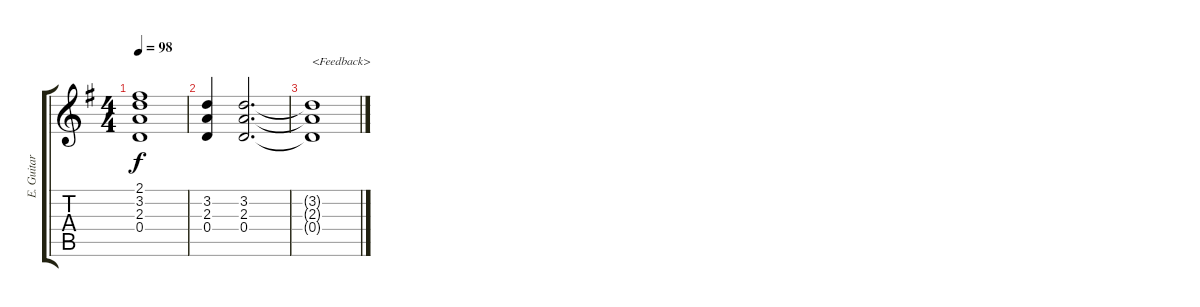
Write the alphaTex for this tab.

\track ("E. Guitar I" "E. Guitar ") {instrument overdrivenguitar}
\staff {score tabs}
\tuning (E4 B3 G3 D3 A2 E2) {hide}
\ts (4 4)
\tempo 98
\clef g2
\ks g
(2.1 3.2 2.3 0.4).1{dy f} |
(3.2 2.3 0.4).4 (3.2 2.3 0.4).2{d} |
(3.2{t} 2.3{t} 0.4{t}).1{txt "<Feedback>"}
